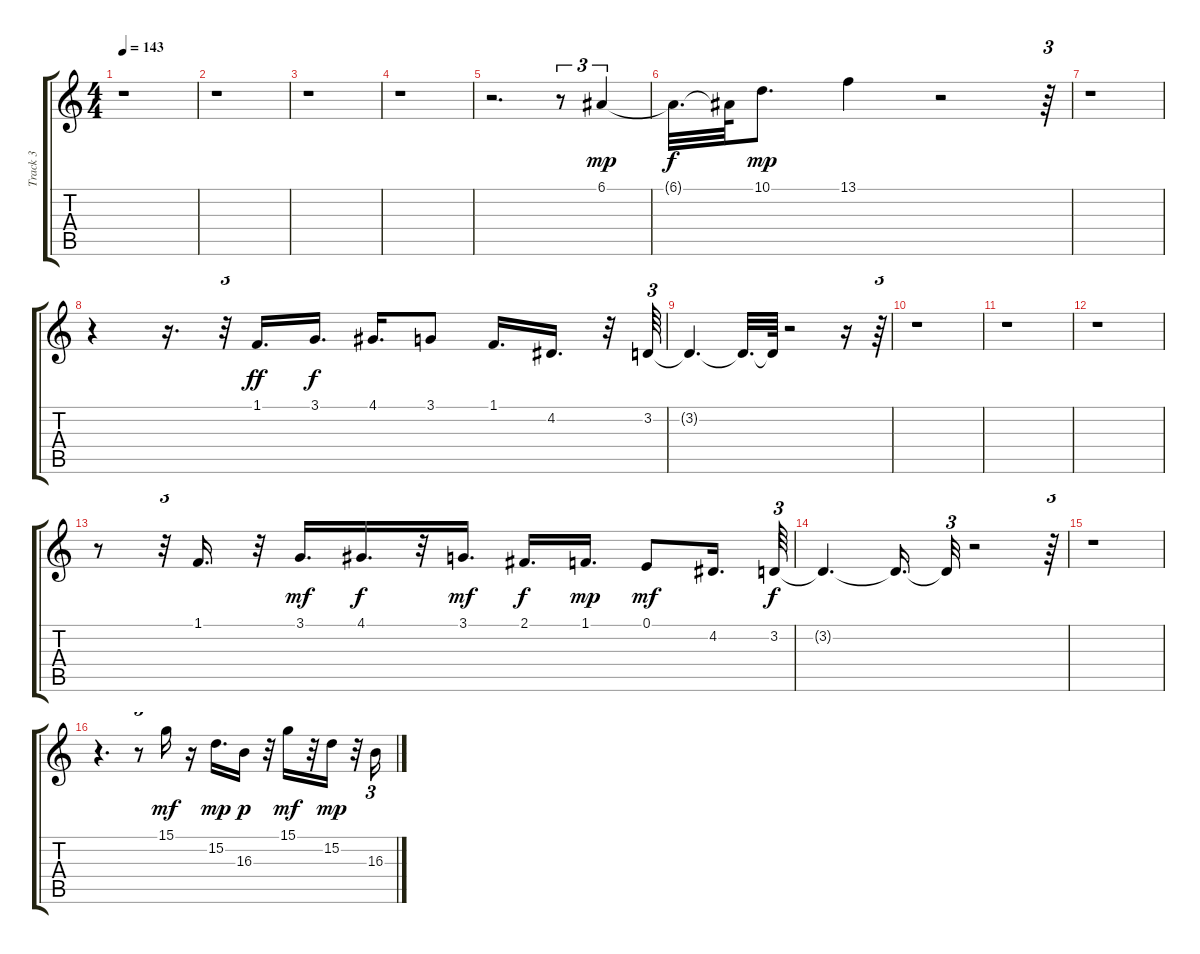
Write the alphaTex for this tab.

\track ("Track 3" "Track 3") {instrument acousticgrandpiano}
\staff {score tabs}
\tuning (E4 B3 G3 D3 A2 E2) {hide}
\ts (4 4)
\tempo 143
\clef g2
\ks c
r.1{dy f} |
r.1 |
r.1 |
r.1 |
r.2{d} r.8{tu (3 2)} 6.1.4{tu (3 2) dy mp} |
6.1{t}.32{d dy f} 6.1{t}.64 10.1.8{d dy mp} 13.1.4 r.2 r.64{tu (3 2)} |
r.1 |
r.4 r.16{d} r.32{tu (3 2)} 1.1.16{d dy ff} 3.1.16{d dy f} 4.1.16{d} 3.1.8 1.1.16{d} 4.2.16{d} r.32 3.2.64{tu (3 2)} |
3.2{t}.4{d} 3.2{t}.32{d} 3.2{t}.64 r.2 r.16 r.64{tu (3 2)} |
r.1 |
r.1 |
r.1 |
r.8 r.32{tu (3 2)} 1.1.16{d} r.32 3.1.16{d dy mf} 4.1.16{d dy f} r.32 3.1.16{d dy mf} 2.1.16{d dy f} 1.1.16{d dy mp} 0.1.8{dy mf} 4.2.16{d} 3.2.64{tu (3 2) dy f} |
3.2{t}.4{d} 3.2{t}.16{d} 3.2{t}.32{tu (3 2)} r.2 r.64{tu (3 2)} |
r.1 |
r.4{d} r.8{tu (3 2)} 15.1.16{dy mf} r.16 15.2.16{d dy mp} 16.3.16{dy p} r.32 15.1.16{dy mf} r.32 15.2.16{dy mp} r.32 16.3.16{tu (3 2)}
